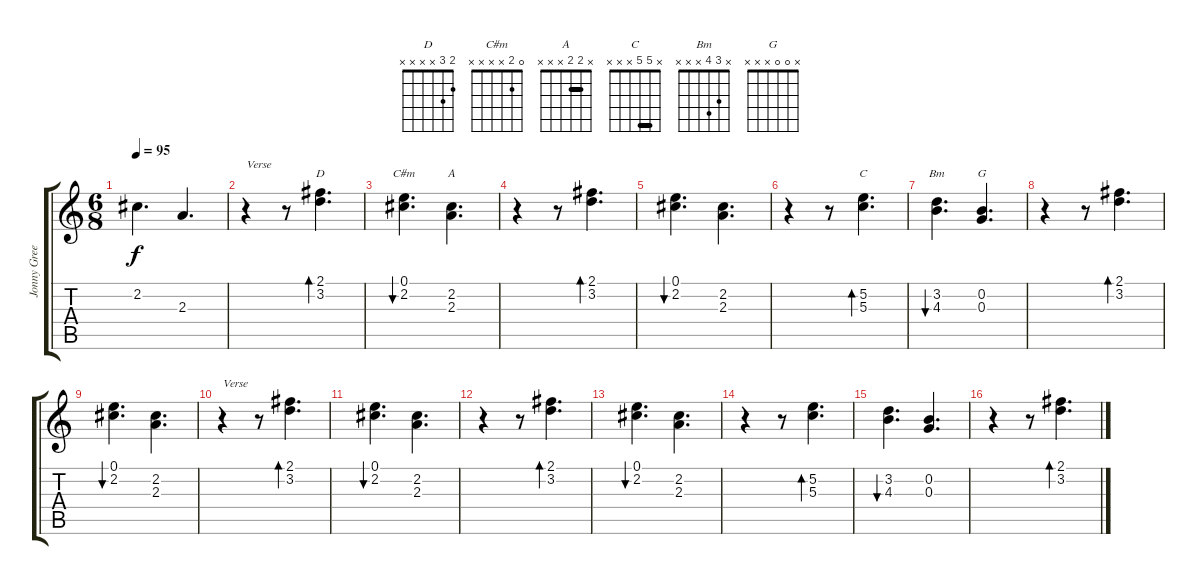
\track ("Jonny Greenwood (Guitar 1)" "Jonny Gree") {instrument distortionguitar}
\staff {score tabs}
\tuning (E4 B3 G3 D3 A2 E2) {hide}
\chord ("D" 2 3 x x x x)
\chord ("C#m" 0 2 x x x x)
\chord ("A" x 2 2 x x x) {barre 2}
\chord ("C" x 5 5 x x x) {barre 5}
\chord ("Bm" x 3 4 x x x)
\chord ("G" x 0 0 x x x)
\ts (6 8)
\tempo 95
\clef g2
\ks c
2.2.4{d dy f} 2.3.4{d} |
r.4{txt "Verse"} r.8 (2.1 3.2).4{d bd 240 ch "D"} |
(0.1 2.2).4{d bu 240 ch "C#m"} (2.2 2.3).4{d ch "A"} |
r.4 r.8 (2.1 3.2).4{d bd 240} |
(0.1 2.2).4{d bu 240} (2.2 2.3).4{d} |
r.4 r.8 (5.2 5.3).4{d bd 240 ch "C"} |
(3.2 4.3).4{d bu 240 ch "Bm"} (0.2 0.3).4{d ch "G"} |
r.4 r.8 (2.1 3.2).4{d bd 240} |
(0.1 2.2).4{d bu 240} (2.2 2.3).4{d} |
r.4{txt "Verse"} r.8 (2.1 3.2).4{d bd 240} |
(0.1 2.2).4{d bu 240} (2.2 2.3).4{d} |
r.4 r.8 (2.1 3.2).4{d bd 240} |
(0.1 2.2).4{d bu 240} (2.2 2.3).4{d} |
r.4 r.8 (5.2 5.3).4{d bd 240} |
(3.2 4.3).4{d bu 240} (0.2 0.3).4{d} |
r.4 r.8 (2.1 3.2).4{d bd 240}
